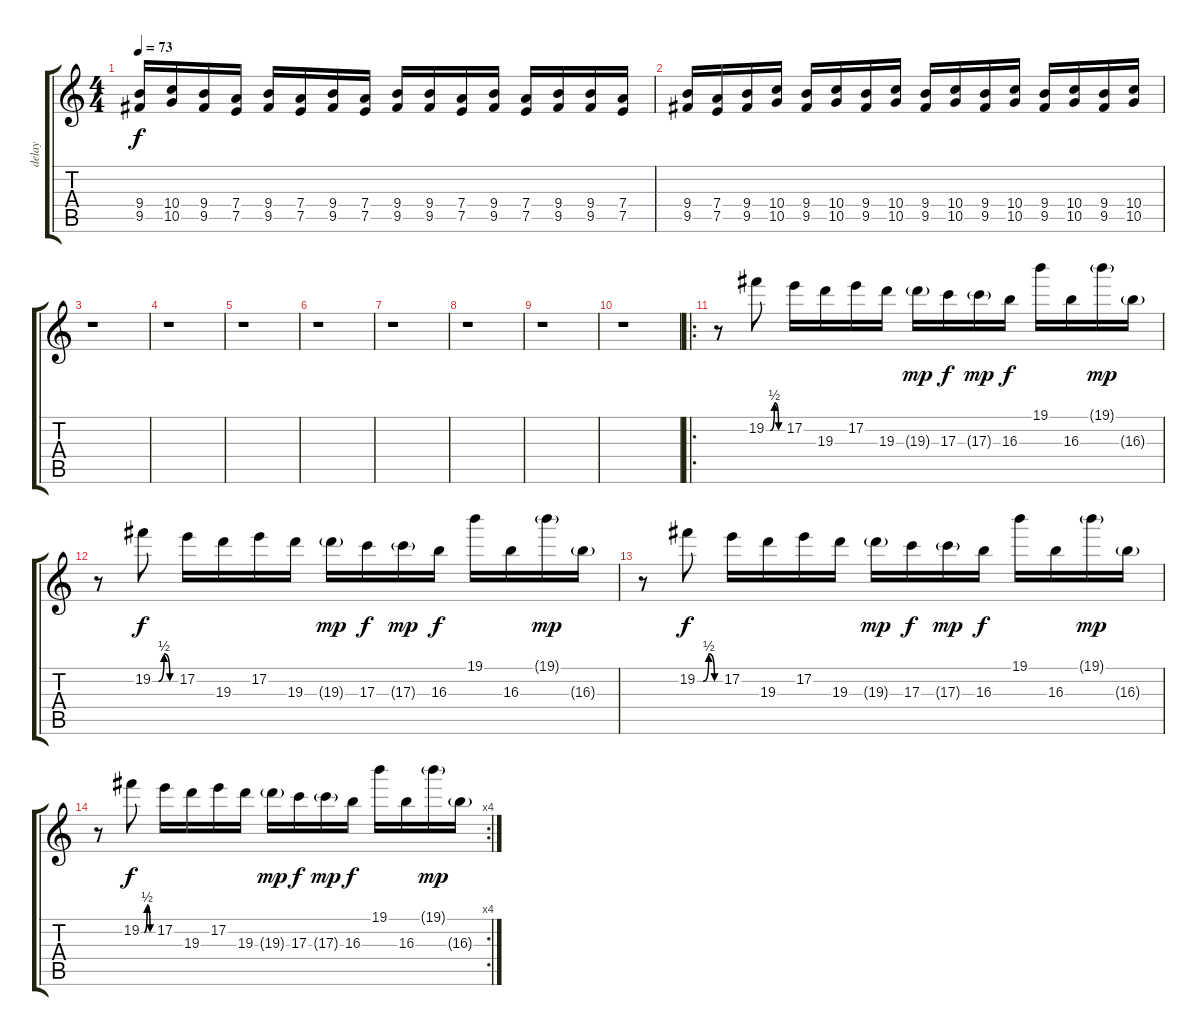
\track ("delay" "delay") {instrument electricguitarclean}
\staff {score tabs}
\tuning (E4 B3 G3 D3 A2 E2) {hide}
\ts (4 4)
\tempo 73
\clef g2
\ks c
(9.4 9.5).16{dy f} (10.4 10.5).16 (9.4 9.5).16 (7.4 7.5).16 (9.4 9.5).16 (7.4 7.5).16 (9.4 9.5).16 (7.4 7.5).16 (9.4 9.5).16 (9.4 9.5).16 (7.4 7.5).16 (9.4 9.5).16 (7.4 7.5).16 (9.4 9.5).16 (9.4 9.5).16 (7.4 7.5).16 |
(9.4 9.5).16 (7.4 7.5).16 (9.4 9.5).16 (10.4 10.5).16 (9.4 9.5).16 (10.4 10.5).16 (9.4 9.5).16 (10.4 10.5).16 (9.4 9.5).16 (10.4 10.5).16 (9.4 9.5).16 (10.4 10.5).16 (9.4 9.5).16 (10.4 10.5).16 (9.4 9.5).16 (10.4 10.5).16 |
r.1 |
r.1 |
r.1 |
r.1 |
r.1 |
r.1 |
r.1 |
r.1 |
\ro
r.8{instrument electricguitarclean} 19.2{be (custom 0 0 15 0 30 2 45 0 60 0)}.8 17.2.16 19.3.16 17.2.16 19.3.16 19.3{g}.16{dy mp} 17.3.16{dy f} 17.3{g}.16{dy mp} 16.3.16{dy f} 19.1.16 16.3.16 19.1{g}.16{dy mp} 16.3{g}.16 |
r.8 19.2{be (custom 0 0 15 0 30 2 45 0 60 0)}.8{dy f} 17.2.16 19.3.16 17.2.16 19.3.16 19.3{g}.16{dy mp} 17.3.16{dy f} 17.3{g}.16{dy mp} 16.3.16{dy f} 19.1.16 16.3.16 19.1{g}.16{dy mp} 16.3{g}.16 |
r.8 19.2{be (custom 0 0 15 0 30 2 45 0 60 0)}.8{dy f} 17.2.16 19.3.16 17.2.16 19.3.16 19.3{g}.16{dy mp} 17.3.16{dy f} 17.3{g}.16{dy mp} 16.3.16{dy f} 19.1.16 16.3.16 19.1{g}.16{dy mp} 16.3{g}.16 |
\rc 4
r.8 19.2{be (custom 0 0 15 0 30 2 45 0 60 0)}.8{dy f} 17.2.16 19.3.16 17.2.16 19.3.16 19.3{g}.16{dy mp} 17.3.16{dy f} 17.3{g}.16{dy mp} 16.3.16{dy f} 19.1.16 16.3.16 19.1{g}.16{dy mp} 16.3{g}.16
